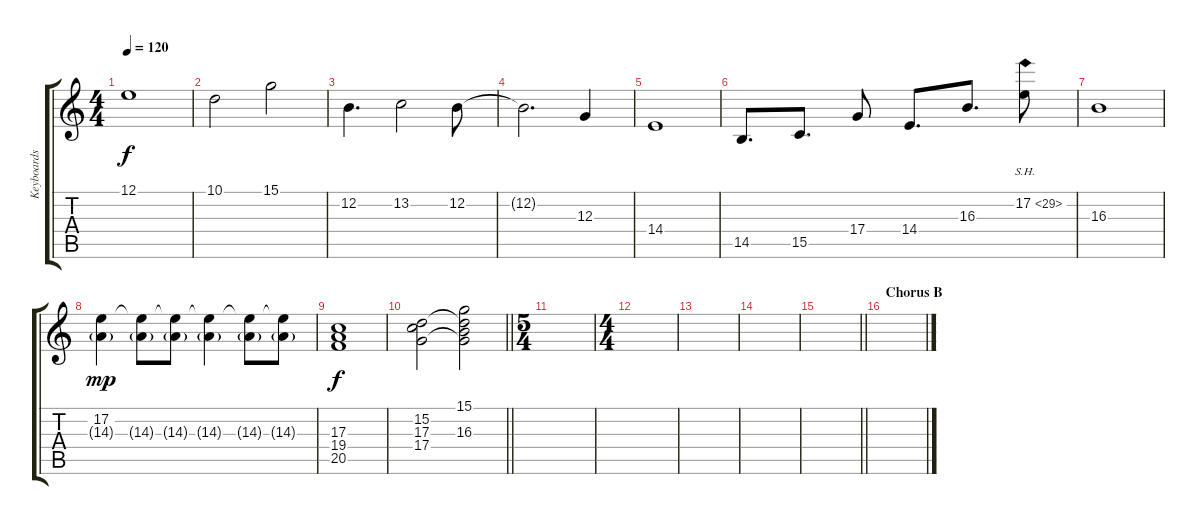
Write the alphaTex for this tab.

\track ("Keyboards" "Keyboards") {instrument synthstrings1}
\staff {score tabs}
\tuning (E4 B3 G3 D3 A2 D2) {hide}
\ts (4 4)
\tempo 120
\clef g2
\ks c
12.1.1{dy f} |
10.1.2 15.1.2 |
12.2.4{d} 13.2.2 12.2.8 |
12.2{t}.2{d} 12.3.4 |
14.4.1 |
14.5.8{d} 15.5.8{d} 17.4.8 14.4.8{d} 16.3.8{d} 17.2{sh 12}.8 |
16.3.1 |
(17.2 14.3{g}).4{dy mp} (17.2{t} 14.3{g}).8 (17.2{t} 14.3{g}).8 (17.2{t} 14.3{g}).4 (17.2{t} 14.3{g}).8 (17.2{t} 14.3{g}).8 |
(17.3 19.4 20.5).1{dy f} |
\barLineRight lightlight
(15.2 17.3 17.4).2 (15.1 15.2{t} 16.3 17.4{t}).2 |
\ts (5 4)
\section ("" "")
|
\ts (4 4)
|
|
|
\barLineRight lightlight
|
\section ("" "Chorus B")
